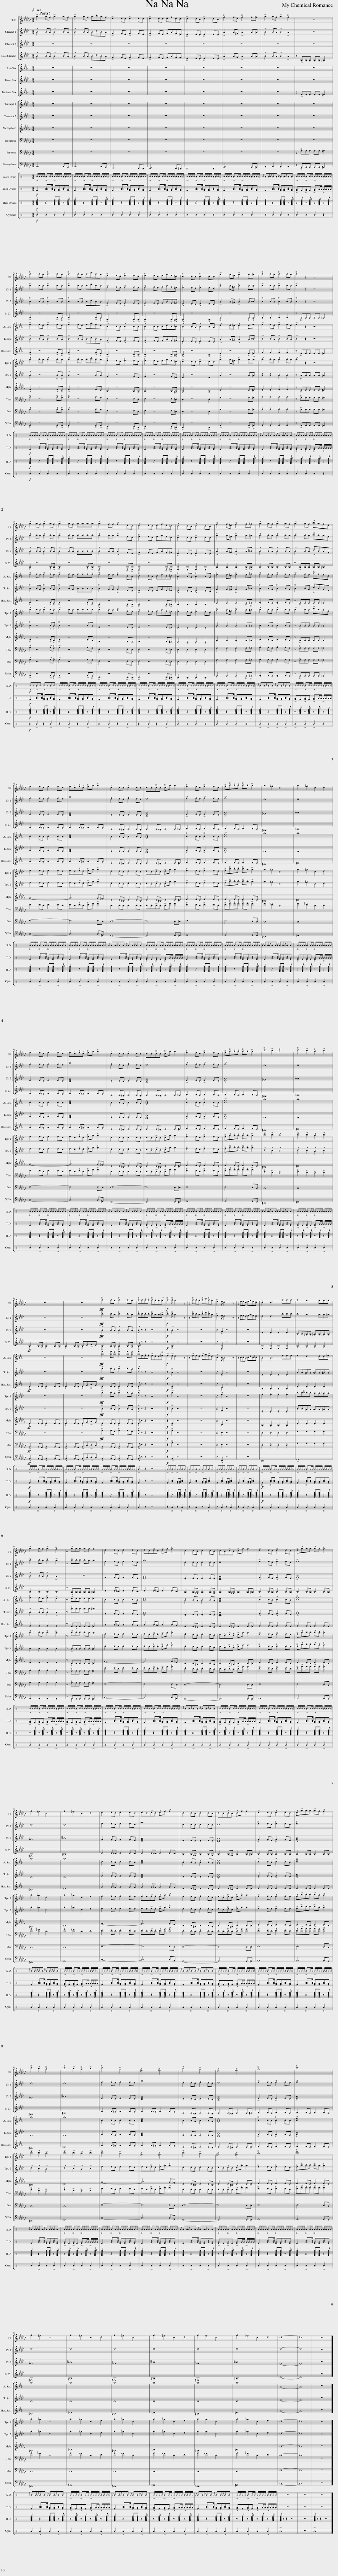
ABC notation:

X:1
%%score [ 1 [ 2 3 ] 4 ] [ 5 6 7 ] [ [ 8 9 ] 10 11 12 13 ] [ 14 15 16 17 ]
L:1/8
Q:1/4=167
M:4/4
I:linebreak $
K:Gb
V:1 treble
V:2 treble transpose=-2
V:3 treble transpose=-2
V:4 treble transpose=-14
V:5 treble transpose=-9
V:6 treble transpose=-14
V:7 treble transpose=-21
V:8 treble transpose=-2
V:9 treble transpose=-2
V:10 treble transpose=-7
V:11 bass
V:12 bass
V:13 bass
V:14 perc
K:none
V:15 perc
K:none
V:16 perc
K:none
V:17 perc
K:none
V:1
 !>!a2 ag !>!a2 ag | !>!a2 ag ac'ag | !>!e2 ed !>!e2 ed | !>!e2 ed ege=d | !>!d2 dc !>!d2 dc | %5
 !>!g2 g=e !>!g2 g=g | !>!a2 ag !>!a2 !>!g2 | z8 |$ !>!a2 ag !>!a2 ag | !>!a2 ag ac'ag | %10
 !>!e2 ed !>!e2 ed | !>!e2 ed ege=d | !>!d2 dc !>!d2 dc | !>!g2 g=e !>!g2 g=g | !>!a2 ag !>!a2 ag | %15
 !>!a2 z2 z4 |$ !>!a2 ag !>!a2 ag | !>!a2 ag aaaa | !>!a2 gg !>!g2 ed | !>!e2 ed ege=d | %20
 !>!d2 dc !>!d2 dc | !>!g2 g=e !>!g2 g=g | !>!a2 ag !>!a2 ag | !>!a2 ag !>!c'age |$ e2 ed e2 ed | %25
 e.d!>!e.d !>!e.g !>!g2 | .d2 dc .d2 dc | d.c!>!d.c !>!d.g g2 | !>!e2 ed !>!e2 ed | !>!e!>!a.a.a !>!a.g !>!g2 | %30
 g2 _f2 c4 | g2 _f2 c2 d2 |$ e2 ed e2 ed | e.d!>!e.d !>!e.g !>!g2 | .d2 dc .d2 dc | %35
 d.c!>!d.c !>!d.g g2 | !>!e2 ed !>!e2 ed | !>!e!>!a.a.a !>!a.g !>!g2 | !>!c'2 !>!b2 !>!a4 | !>!c'2 !>!b2 !>!a2 !>!b2 |$ %40
 z8 | z8 |!fff! !>!a2 ag !>!a2 ag | !>!a.a.a.a !>!a.gg!>!=g |!f! !>!a2 !>!a g4 z | %45
 z !>!a.ag !>!ac'!>!ag | !>!e2 e d4 z | z eed ege=d | .d2 d3 aaa | a2 g3 gg=g |$ %50
 !>!a2 ag !>!a2 !>!g2 | z !>!aaa ag g2 | e2 ed e2 ed | e.d!>!e.d !>!e.g !>!g2 | .d2 dc .d2 dc | %55
 d.c!>!d.c !>!d.g g2 | !>!e2 ed !>!e2 ed | !>!e!>!a.a.a !>!a.g !>!g2 |$ g2 _f2 c4 | g2 _f2 c2 d2 | %60
 e2 ed e2 ed | e.d!>!e.d !>!e.g !>!g2 | .d2 dc .d2 dc | d.c!>!d.c !>!d.g g2 | !>!e2 ed !>!e2 ed | %65
 !>!e!>!a.a.a !>!a.g !>!g2 |$ !>!c'2 !>!b2 !>!a4 | !>!c'2 !>!b2 !>!a2 !>!b2 | !>!c'4 !>!g4 | !>!=e4 !>!_e4 | %70
 !>!b4 !>!g4 | !>!=e4 !>!_e4 | !>!a8 | !>!c'8 |$ g2 _f2 c4 | %75
 g2 _f2 c2 d2 | g2 _f2 c4 | g2 _f2 c2 d2 | g2 _f2 c4 | g2 _f2 c2 d2 | %80
 c8- | c8 | z8 |] %83
V:2
[K:Ab] !>!B2 BA !>!B2 BA | !>!B2 BA BdBA | !>!F2 FE !>!F2 FE | !>!F2 FE FAF=E | !>!E2 ED !>!E2 ED | %5
 !>!A2 A^F !>!A2 A=A | !>!B2 BA !>!B2 !>!A2 | z8 |$ !>!b2 ba !>!b2 ba | !>!b2 ba bd'ba | %10
 !>!f2 fe !>!f2 fe | !>!f2 fe faf=e | !>!e2 ed !>!e2 ed | !>!a2 a^f !>!a2 a=a | !>!b2 ba !>!b2 ba | %15
 !>!b2 z2 z4 |$ !>!b2 ba !>!b2 ba | !>!b2 ba bbbb | !>!b2 aa !>!a2 fe | !>!f2 fe faf=e | %20
 !>!e2 ed !>!e2 ed | !>!a2 a^f !>!a2 a=a | !>!b2 ba !>!b2 ba | !>!b2 ba !>!d'baf |$ f2 fe f2 fe | %25
 a8 | .e2 ed .e2 ed | e8 | !>!f2 fe !>!f2 fe | !>!f8 | %30
 d8 | d8 |$ f2 fe f2 fe | a8 | .e2 ed .e2 ed | %35
 e8 | !>!f2 fe !>!f2 fe | !>!f8 | d8 | d8 |$ %40
 z8 | z8 |!fff! !>!b2 ba !>!b2 ba | !>!b.b.b.b !>!b.aa!>!=a |!f! !>!b2 !>!b a4 z | %45
 z !>!b.ba !>!bd'!>!ba | !>!f2 f e4 z | z ffe faf=e | .e2 e3 bbb | b2 a3 aa=a |$ %50
 !>!b2 ba !>!b2 !>!a2 | z !>!bbb ba a2 | f2 fe f2 fe | a8 | .e2 ed .e2 ed | %55
 e8 | !>!f2 fe !>!f2 fe | !>!f8 |$ d8 | d8 | %60
 f2 fe f2 fe | a8 | .e2 ed .e2 ed | e8 | !>!f2 fe !>!f2 fe | %65
 !>!f8 |$ d8 | d8 | f2 fe f2 fe | a8 | %70
 .e2 ed .e2 ed | e8 | !>!f2 fe !>!f2 fe | !>!f8 |$ d8 | %75
 d8 | d8 | d8 | d8 | d8 | %80
 d8- | d8 | z8 |] %83
V:3
[K:Ab] z8 | z8 | z8 | z8 | z8 | %5
 z8 | z8 | z8 |$ !>!B2 BA !>!B2 BA | !>!B2 BA BdBA | %10
 !>!F2 FE !>!F2 FE | !>!F2 FE FAF_F | !>!E2 ED !>!E2 ED | !>!A2 A_G !>!A2 A__B | !>!B2 BA !>!B2 BA | %15
 !>!B2 z2 z4 |$ !>!B2 BA !>!B2 BA | !>!B2 BA BBBB | !>!B2 AA !>!A2 FE | !>!F2 FE FAF_F | %20
 !>!E2 ED !>!E2 ED | !>!A2 A_G !>!A2 A__B | !>!B2 BA !>!B2 BA | !>!B2 BA !>!dBAF |$ F2 FE F2 FE | %25
 [DFA]8 | .E2 ED .E2 ED | [CEA]8 | !>!F2 FE !>!F2 FE | !>![FB]8 | %30
 _G8 | __B8 |$ F2 FE F2 FE | [DFA]8 | .E2 ED .E2 ED | %35
 [CEA]8 | !>!F2 FE !>!F2 FE | !>![FB]8 | _G8 | __B8 |$ %40
 z8 | z8 |!fff! !>!B2 BA !>!B2 BA | !>!B z z2 z4 |!f! z2 !>!B2 z4 | %45
 z8 | z2 !>!F2 z4 | z8 | .E2 .E2 .E2 .E2 | B,B,=A,A, _A,A,=A,A, |$ %50
 !>!B2 BA !>!B2 !>!A2 | z8 | F2 FE F2 FE | [DFA]8 | .E2 ED .E2 ED | %55
 [CEA]8 | !>!F2 FE !>!F2 FE | !>![FB]8 |$ _G8 | __B8 | %60
 F2 FE F2 FE | [DFA]8 | .E2 ED .E2 ED | [CEA]8 | !>!F2 FE !>!F2 FE | %65
 !>![FB]8 |$ _G8 | __B8 | F2 FE F2 FE | [DFA]8 | %70
 .E2 ED .E2 ED | [CEA]8 | !>!F2 FE !>!F2 FE | !>![FB]8 |$ _G8 | %75
 __B8 | _G8 | __B8 | _G8 | __B8 | %80
 F8- | F8 | z8 |] %83
V:4
[K:Ab] !>!B2 BA !>!B2 BA | !>!B2 BA BdBA | !>!F2 FE !>!F2 FE | !>!F2 FE FAF_F | !>!E2 ED !>!E2 ED | %5
 !>!A2 A_G !>!A2 A=A | !>!B2 BA !>!B2 !>!A2 | z !>!A,A,A, A,A, =A,2 |$ !>!B,2 z4 !>!B,!>!A, | !>!B,2 z4 !>!B,!>!A, | %10
 !>!F,2 z4 !>!F,!>!E, | !>!F,2 z4 !>!F,!>!=E, | !>!E,2 z4 !>!E,2 | !>!A,2 z4 !>!A,!>!=A, | .B,2 .B,2 .B,2 .B,2 | %15
 z !>!A,A,A, A,A, =A,2 |$ !>!B,2 z4 !>!B,!>!A, | !>!B,2 z4 !>!B,!>!A, | !>!F,2 z4 !>!F,!>!E, | !>!F,2 z4 !>!F,!>!=E, | %20
 .E,2 .E,2 .E,2 .E,2 | .A,2 .A,2 .A,2 !>!A,!>!=A, | .B,2 B,A, .B,2 B,A, | z !>!A,A,A, A,A, =A,2 |$ D2 D_C D2 DC | %25
 D2 D_C D2 DC | A,2 A,_G, A,2 A,G, | A,2 A,_G, A,2 A,=A, | B,2 B,A, B,2 B,A, | B,2 B,A, B,2 B,A, | %30
 ^F,8 | =A,8 |$ D2 D_C D2 DC | D2 D_C D2 DC | A,2 A,_G, A,2 A,G, | %35
 A,2 A,_G, A,2 A,=A, | B,2 B,A, B,2 B,A, | B,2 B,A, B,2 B,A, | ^F,8 | =A,8 |$ %40
!ff! !>!B,2 B,A, !>!B,2 B,A, | !>!B,2 B,A, !>!B,D!>!ED | !>!B,2 B,A, !>!B,2 B,A, | !>!B, z z2 z4 |!f! z2 !>!B,2 z4 | %45
 z8 | z2 !>!F,2 z4 | z8 | .E,2 .E,2 .E,2 .E,2 | .A,2 .A,2 .A,2 .A,2 |$ %50
 .B,2 .B,2 .B,2 .B,2 | z !>!A,A,A, A,A, =A,2 | D2 D_C D2 DC | D2 D_C D2 DC | A,2 A,_G, A,2 A,G, | %55
 A,2 A,_G, A,2 A,=A, | B,2 B,A, B,2 B,A, | B,2 B,A, B,2 B,A, |$ ^F,8 | =A,8 | %60
 D2 D_C D2 DC | D2 D_C D2 DC | A,2 A,_G, A,2 A,G, | A,2 A,_G, A,2 A,=A, | B,2 B,A, B,2 B,A, | %65
 B,2 B,A, B,2 B,A, |$ ^F,8 | =A,8 | D2 D_C D2 DC | D2 D_C D2 DC | %70
 A,2 A,_G, A,2 A,G, | A,2 A,_G, A,2 A,=A, | B,2 B,A, B,2 B,A, | B,2 B,A, B,2 B,A, |$ ^F,8 | %75
 =A,8 | ^F,8 | =A,8 | ^F,8 | =A,8 | %80
 D8- | D8 | z8 |] %83
V:5
[K:Eb] z8 | z8 | z8 | z8 | z8 | %5
 z8 | z8 | z8 |$ !>!f2 fe !>!f2 fe | !>!f2 fe fafe | %10
 !>!c2 cB !>!c2 cB | !>!c2 cB cec_c | !>!B2 BA !>!B2 BA | !>!e2 e_d !>!e2 e_f | !>!f2 fe !>!f2 fe | %15
 !>!f2 z2 z4 |$ !>!f2 fe !>!f2 fe | !>!f2 fe ffff | !>!f2 ee !>!e2 cB | !>!c2 cB cec_c | %20
 !>!B2 BA !>!B2 BA | !>!e2 e_d !>!e2 e_f | !>!f2 fe !>!f2 fe | !>!f2 fe !>!afec |$ c2 cB c2 cB | %25
 [Ace]8 | .B2 BA .B2 BA | [GBe]8 | !>!c2 cB !>!c2 cB | !>![cf]8 | %30
 a8 | a8 |$ c2 cB c2 cB | [Ace]8 | .B2 BA .B2 BA | %35
 [GBe]8 | !>!c2 cB !>!c2 cB | !>![cf]8 | a8 | a8 |$ %40
 z8 | z8 |!fff! !>!f'2 f'e' !>!f'2 f'e' | !>!f'.f.f.f !>!f.ee!>!_f |!f! !>!f2 !>!f e4 z | %45
 z !>!f.fe !>!fa!>!fe | !>!c2 c B4 z | z ccB cec_c | .B2 B3 fff | f2 e3 ee_f |$ %50
 !>!f2 fe !>!f2 !>!e2 | z !>!eee ee =e2 | c2 cB c2 cB | [Ace]8 | .B2 BA .B2 BA | %55
 [GBe]8 | !>!c2 cB !>!c2 cB | !>![cf]8 |$ a8 | a8 | %60
 c2 cB c2 cB | [Ace]8 | .B2 BA .B2 BA | [GBe]8 | !>!c2 cB !>!c2 cB | %65
 !>![cf]8 |$ a8 | a8 | c2 cB c2 cB | [Ace]8 | %70
 .B2 BA .B2 BA | [GBe]8 | !>!c2 cB !>!c2 cB | !>![cf]8 |$ a8 | %75
 a8 | a8 | a8 | a8 | a8 | %80
 A8- | A8 | z8 |] %83
V:6
[K:Ab] z8 | z8 | z8 | z8 | z8 | %5
 z8 | z8 | z8 |$ !>!B2 BA !>!B2 BA | !>!B2 BA BdBA | %10
 !>!F2 FE !>!F2 FE | !>!F2 FE FAF_F | !>!E2 ED !>!E2 ED | !>!A2 A_G !>!A2 A__B | !>!B2 BA !>!B2 BA | %15
 !>!B2 z2 z4 |$ !>!B2 BA !>!B2 BA | !>!B2 BA BBBB | !>!B2 AA !>!A2 FE | !>!F2 FE FAF_F | %20
 !>!E2 ED !>!E2 ED | !>!A2 A_G !>!A2 A__B | !>!B2 BA !>!B2 BA | !>!B2 BA !>!dBAF |$ F2 FE F2 FE | %25
 [DFA]8 | .E2 ED .E2 ED | [CEA]8 | !>!F2 FE !>!F2 FE | !>![FB]8 | %30
 D8 | D8 |$ F2 FE F2 FE | [DFA]8 | .E2 ED .E2 ED | %35
 [CEA]8 | !>!F2 FE !>!F2 FE | !>![FB]8 | D8 | D8 |$ %40
 z8 | z8 |!fff! !>!b2 ba !>!b2 ba | !>!b z z2 z4 |!f! z2 !>!B2 z4 | %45
 z8 | z2 !>!F2 z4 | z8 | .E2 .E2 .E2 .E2 | BB=AA _AA=AA |$ %50
 !>!B2 BA !>!B2 !>!A2 | z !>!aaa aa =a2 | F2 FE F2 FE | [DFA]8 | .E2 ED .E2 ED | %55
 [CEA]8 | !>!F2 FE !>!F2 FE | !>![FB]8 |$ D8 | D8 | %60
 F2 FE F2 FE | [DFA]8 | .E2 ED .E2 ED | [CEA]8 | !>!F2 FE !>!F2 FE | %65
 !>![FB]8 |$ D8 | D8 | F2 FE F2 FE | [DFA]8 | %70
 .E2 ED .E2 ED | [CEA]8 | !>!F2 FE !>!F2 FE | !>![FB]8 |$ D8 | %75
 D8 | D8 | D8 | D8 | D8 | %80
 F8- | F8 | z8 |] %83
V:7
[K:Eb] z8 | z8 | z8 | z8 | z8 | %5
 z8 | z8 | z !>!EEE EE =E2 |$ !>!F2 z4 !>!F!>!E | !>!F2 z4 !>!F!>!E | %10
 !>!C2 z4 !>!C!>!B, | !>!C2 z4 !>!C!>!=B, | !>!B,2 z4 !>!B,2 | !>!E2 z4 !>!E!>!=E | .F2 .F2 .F2 .F2 | %15
 z !>!EEE EE =E2 |$ !>!F2 z4 !>!F!>!E | !>!F2 z4 !>!F!>!E | !>!C2 z4 !>!C!>!B, | !>!C2 z4 !>!C!>!=B, | %20
 .B,2 .B,2 .B,2 .B,2 | .E2 .E2 .E2 !>!E!>!=E | .F2 FE .F2 FE | z !>!EEE EE =E2 |$ A2 A_G A2 AG | %25
 A2 A_G A2 AG | E2 E_D E2 ED | E2 E_D E2 E=E | F2 FE F2 FE | F2 FE F2 FE | %30
 ^C8 | =E8 |$ A2 A_G A2 AG | A2 A_G A2 AG | E2 E_D E2 ED | %35
 E2 E_D E2 E=E | F2 FE F2 FE | F2 FE F2 FE | ^C8 | =E8 |$ %40
!ff! !>!F2 FE !>!F2 FE | !>!F2 FE !>!FA!>!BA | !>!F2 FE !>!F2 FE | !>!F z z2 z4 |!f! z2 !>!F2 z4 | %45
 z8 | z2 !>!C2 z4 | z8 | .B,2 .B,2 .B,2 .B,2 | .E2 .E2 .E2 .E2 |$ %50
 .F2 .F2 .F2 .F2 | z E!>!EE EE =E2 | A2 A_G A2 AG | A2 A_G A2 AG | E2 E_D E2 ED | %55
 E2 E_D E2 E=E | F2 FE F2 FE | F2 FE F2 FE |$ ^C8 | =E8 | %60
 A2 A_G A2 AG | A2 A_G A2 AG | E2 E_D E2 ED | E2 E_D E2 E=E | F2 FE F2 FE | %65
 F2 FE F2 FE |$ ^C8 | =E8 | A2 A_G A2 AG | A2 A_G A2 AG | %70
 E2 E_D E2 ED | E2 E_D E2 E=E | F2 FE F2 FE | F2 FE F2 FE |$ ^C8 | %75
 =E8 | ^C8 | =E8 | ^C8 | =E8 | %80
 A8- | A8 | z8 |] %83
V:8
[K:Ab] z8 | z8 | z8 | z8 | z8 | %5
 z8 | z8 | z8 |$ !>!b2 ba !>!b2 ba | !>!b2 ba bd'ba | %10
 !>!f2 fe !>!f2 fe | !>!f2 fe faf=e | !>!e2 ed !>!e2 ed | !>!a2 a^f !>!a2 a=a | !>!b2 ba !>!b2 ba | %15
 !>!b2 z2 z4 |$ !>!b2 ba !>!b2 ba | !>!b2 ba bbbb | !>!b2 aa !>!a2 fe | !>!f2 fe faf=e | %20
 !>!e2 ed !>!e2 ed | !>!a2 a^f !>!a2 a=a | !>!b2 ba !>!b2 ba | !>!b2 ba !>!d'baf |$ f2 fe f2 fe | %25
 f.e!>!f.e !>!f.a !>!a2 | .e2 ed .e2 ed | e.d!>!e.d !>!e.a a2 | !>!f2 fe !>!f2 fe | !>!f!>!b.b.b !>!b.a !>!a2 | %30
 a2 _g2 d4 | a2 _g2 d2 e2 |$ f2 fe f2 fe | f.e!>!f.e !>!f.a !>!a2 | .e2 ed .e2 ed | %35
 e.d!>!e.d !>!e.a a2 | !>!f2 fe !>!f2 fe | !>!f!>!b.b.b !>!b.a !>!a2 | !>!d'2 !>!c'2 !>!b4 | !>!d'2 !>!c'2 !>!b2 !>!c'2 |$ %40
 z8 | z8 |!fff! !>!b2 ba !>!b2 ba | !>!b z z2 z4 |!f! z2 !>!b2 z4 | %45
 z8 | z2 !>!f2 z4 | z8 | .e2 .e2 .e2 .e2 | bb__bb aa=aa |$ %50
 !>!b2 ba !>!b2 !>!a2 | z !>!bbb ba a2 | f2 fe f2 fe | f.e!>!f.e !>!f.a !>!a2 | .e2 ed .e2 ed | %55
 e.d!>!e.d !>!e.a a2 | !>!f2 fe !>!f2 fe | !>!f!>!b.b.b !>!b.a !>!a2 |$ a2 _g2 d4 | a2 _g2 d2 e2 | %60
 f2 fe f2 fe | f.e!>!f.e !>!f.a !>!a2 | .e2 ed .e2 ed | e.d!>!e.d !>!e.a a2 | !>!f2 fe !>!f2 fe | %65
 !>!f!>!b.b.b !>!b.a !>!a2 |$ !>!d'2 !>!c'2 !>!b4 | !>!d'2 !>!c'2 !>!b2 !>!c'2 | !>!d'4 !>!a4 | !>!^f4 !>!=f4 | %70
 !>!c'4 !>!a4 | !>!^f4 !>!=f4 | !>!b8 | !>!d'8 |$ a2 _g2 d4 | %75
 a2 _g2 d2 e2 | a2 _g2 d4 | a2 _g2 d2 e2 | a2 _g2 d4 | a2 _g2 d2 e2 | %80
 d8- | d8 | z8 |] %83
V:9
[K:Ab] z8 | z8 | z8 | z8 | z8 | %5
 z8 | z8 | z8 |$ !>!B2 z4 !>!B!>!A | !>!B2 z4 BA | %10
 F2 z4 FE | F2 z4 F=E | E2 z4 E2 | A2 z4 A=A | .B2 .B2 .B2 .B2 | %15
 z !>!AAA AA =A2 |$ !>!B2 z4 !>!B!>!A | !>!B2 z4 BA | F2 z4 FE | F2 z4 F=E | %20
 .E2 .E2 .E2 .E2 | .A2 .A2 .A2 A=A | .B2 BA .B2 BA | z !>!AAA AA =A2 |$ f2 fe f2 fe | %25
 f.e!>!f.e !>!f.a !>!a2 | .e2 ed .e2 ed | e.d!>!e.d !>!e.a a2 | !>!f2 fe !>!f2 fe | !>!f!>!b.b.b !>!b.a !>!a2 | %30
 a2 _g2 d4 | a2 _g2 d2 e2 |$ f2 fe f2 fe | f.e!>!f.e !>!f.a !>!a2 | .e2 ed .e2 ed | %35
 e.d!>!e.d !>!e.a a2 | !>!f2 fe !>!f2 fe | !>!f!>!b.b.b !>!b.a !>!a2 | !>!d2 !>!c2 !>!B4 | !>!d2 !>!c2 !>!B2 !>!c2 |$ %40
 z8 | z8 |!fff! !>!B2 BA !>!B2 BA | !>!B z z2 z4 |!f! z2 !>!B2 z4 | %45
 z8 | z2 F2 z4 | z8 | .E2 .E2 .E2 .E2 | BB=AA _AA=AA |$ %50
 .B2 .B2 .B2 .B2 | z !>!AAA AA =A2 | f2 fe f2 fe | f.e!>!f.e !>!f.a !>!a2 | .e2 ed .e2 ed | %55
 e.d!>!e.d !>!e.a a2 | !>!f2 fe !>!f2 fe | !>!f!>!b.b.b !>!b.a !>!a2 |$ a2 _g2 d4 | a2 _g2 d2 e2 | %60
 f2 fe f2 fe | f.e!>!f.e !>!f.a !>!a2 | .e2 ed .e2 ed | e.d!>!e.d !>!e.a a2 | !>!f2 fe !>!f2 fe | %65
 !>!f!>!b.b.b !>!b.a !>!a2 |$ !>!d2 !>!c2 !>!B4 | !>!d2 !>!c2 !>!B2 !>!c2 | f2 fe f2 fe | f.e!>!f.e !>!f.a !>!a2 | %70
 .e2 ed .e2 ed | e.d!>!e.d !>!e.a a2 | !>!f2 fe !>!f2 fe | !>!f!>!b.b.b !>!b.a !>!a2 |$ a2 _g2 d4 | %75
 a2 _g2 d2 e2 | a2 _g2 d4 | a2 _g2 d2 e2 | a2 _g2 d4 | a2 _g2 d2 e2 | %80
 d8- | d8 | z8 |] %83
V:10
[K:Db] z8 | z8 | z8 | z8 | z8 | %5
 z8 | z8 | z8 |$ !>!E2 z4 !>!E!>!D | !>!E2 z4 ED | %10
 B,2 z4 B,A, | B,2 z4 B,=A, | A,2 z4 A,2 | D2 z4 D=D | .E2 .E2 .E2 .E2 | %15
 z !>!DDD DD =D2 |$ !>!E2 z4 !>!E!>!D | !>!E2 z4 ED | B,2 z4 B,A, | B,2 z4 B,=A, | %20
 .A,2 .A,2 .A,2 .A,2 | .D2 .D2 .D2 D=D | .E2 ED .E2 ED | z !>!DDD DD =D2 |$ G8- | %25
 G6 G_F | D2 D=B, D2 DB, | D2 D=B, D2 D=D | E2 ED E2 ED | E2 ED E2 ED | %30
 =B,8 | =D8 |$ G8- | G6 G_F | D2 D=B, D2 DB, | %35
 D2 D=B, D2 D=D | E2 ED E2 ED | E2 ED E2 ED | =B,8 | =D8 |$ %40
!ff! !>!E2 ED !>!E2 ED | !>!E2 ED !>!EG!>!AG | !>!E2 ED !>!E2 ED | !>!E z z2 z4 |!f! z2 !>!E2 z4 | %45
 z8 | z2 B,2 z4 | z8 | .A,2 .A,2 .A,2 .A,2 | .D2 .D2 .D2 .D2 |$ %50
 .E2 .E2 .E2 .E2 | z !>!DDD DD =D2 | G8- | G6 G_F | D2 D=B, D2 DB, | %55
 D2 D=B, D2 D=D | E2 ED E2 ED | E2 ED E2 ED |$ =B,8 | =D8 | %60
 G8- | G6 G_F | D2 D=B, D2 DB, | D2 D=B, D2 D=D | E2 ED E2 ED | %65
 E2 ED E2 ED |$ =B,8 | =D8 | G8- | G6 G_F | %70
 D2 D=B, D2 DB, | D2 D=B, D2 D=D | E2 ED E2 ED | E2 ED E2 ED |$ =B,8 | %75
 =D8 | =B,8 | =D8 | =B,8 | =D8 | %80
 B8- | B8 | z8 |] %83
V:11
 z8 | z8 | z8 | z8 | z8 | %5
 z8 | z8 | z8 |$ !>!A,2 z4 !>!A,!>!G, | !>!A,2 z4 A,G, | %10
 E,2 z4 E,D, | E,2 z4 E,=D, | D,2 z4 D,2 | G,2 z4 G,=G, | .A,2 .A,2 .A,2 .A,2 | %15
 z !>!G,G,G, G,G, =G,2 |$ !>!A,2 z4 !>!A,!>!G, | !>!A,2 z4 A,G, | E,2 z4 E,D, | E,2 z4 E,=D, | %20
 .D,2 .D,2 .D,2 .D,2 | .G,2 .G,2 .G,2 G,=G, | .A,2 A,G, .A,2 A,G, | z !>!G,G,G, G,G, =G,2 |$ E2 ED E2 ED | %25
 E.D!>!E.D !>!E.G !>!G2 | .D2 DC .D2 DC | D.C!>!D.C !>!D.G G2 | !>!E2 ED !>!E2 ED | !>!E!>!A.A.A !>!A.G !>!G2 | %30
 G2 _F2 C4 | G2 _F2 C2 D2 |$ E2 ED E2 ED | E.D!>!E.D !>!E.G !>!G2 | .D2 DC .D2 DC | %35
 D.C!>!D.C !>!D.G G2 | !>!E2 ED !>!E2 ED | !>!E!>!A.A.A !>!A.G !>!G2 | !>!C2 !>!B,2 !>!A,4 | !>!C2 !>!B,2 !>!A,2 !>!B,2 |$ %40
 z8 | z8 |!fff! !>!A,2 A,G, !>!A,2 A,G, | !>!A, z z2 z4 |!f! z2 !>!A,2 z4 | %45
 z8 | z2 E,2 z4 | z8 | .D,2 .D,2 .D,2 .D,2 | .G,2 .G,2 .G,2 .G,2 |$ %50
 .A,2 .A,2 .A,2 .A,2 | z !>!G,G,G, G,G, =G,2 | E2 ED E2 ED | E.D!>!E.D !>!E.G !>!G2 | .D2 DC .D2 DC | %55
 D.C!>!D.C !>!D.G G2 | !>!E2 ED !>!E2 ED | !>!E!>!A.A.A !>!A.G !>!G2 |$ G2 _F2 C4 | G2 _F2 C2 D2 | %60
 E2 ED E2 ED | E.D!>!E.D !>!E.G !>!G2 | .D2 DC .D2 DC | D.C!>!D.C !>!D.G G2 | !>!E2 ED !>!E2 ED | %65
 !>!E!>!A.A.A !>!A.G !>!G2 |$ !>!C2 !>!B,2 !>!A,4 | !>!C2 !>!B,2 !>!A,2 !>!B,2 | E2 ED E2 ED | E.D!>!E.D !>!E.G !>!G2 | %70
 .D2 DC .D2 DC | D.C!>!D.C !>!D.G G2 | !>!E2 ED !>!E2 ED | !>!E!>!A.A.A !>!A.G !>!G2 |$ G2 _F2 C4 | %75
 G2 _F2 C2 D2 | G2 _F2 C4 | G2 _F2 C2 D2 | G2 _F2 C4 | G2 _F2 C2 D2 | %80
 C8- | C8 | z8 |] %83
V:12
 z8 | z8 | z8 | z8 | z8 | %5
 z8 | z8 | z !>!G,G,G, G,G, =G,2 |$ !>!A,2 z4 !>!A,!>!G, | !>!A,2 z4 A,G, | %10
 E,2 z4 E,D, | E,2 z4 E,=D, | D,2 z4 D,2 | G,2 z4 G,=G, | .A,2 .A,2 .A,2 .A,2 | %15
 z !>!G,G,G, G,G, =G,2 |$ !>!A,2 z4 !>!A,!>!G, | !>!A,2 z4 A,G, | E,2 z4 E,D, | E,2 z4 E,=D, | %20
 .D,2 .D,2 .D,2 .D,2 | .G,2 .G,2 .G,2 G,=G, | .A,2 A,G, .A,2 A,G, | z !>!G,G,G, G,G, =G,2 |$ E,8- | %25
 E,6 E,D, | D,8- | D,6 D,=D, | E,8 | E,6 D,C, | %30
 C,8 | C,8 |$ E,8- | E,6 E,D, | D,8- | %35
 D,6 D,=D, | E,8 | E,6 D,C, | C,8 | C,8 |$ %40
!ff! !>!A,,2 A,,G,, !>!A,,2 A,,G,, | !>!A,,2 A,,G,, !>!A,,C,!>!D,C, | !>!A,,2 A,,G,, !>!A,,2 A,,G,, | !>!A,, z z2 z4 |!f! z2 !>!A,2 z4 | %45
 z8 | z2 E,2 z4 | z8 | .D,2 .D,2 .D,2 .D,2 | .G,2 .G,2 .G,2 .G,2 |$ %50
 .A,2 .A,2 .A,2 .A,2 | z !>!G,G,G, G,G, =G,2 | E,8- | E,6 E,D, | D,8- | %55
 D,6 D,=D, | E,8 | E,6 D,C, |$ C,8 | C,8 | %60
 E,8- | E,6 E,D, | D,8- | D,6 D,=D, | E,8 | %65
 E,6 D,C, |$ C,8 | C,8 | E,8- | E,6 E,D, | %70
 D,8- | D,6 D,=D, | E,8 | E,6 D,C, |$ C,8 | %75
 C,8 | C,8 | C,8 | C,8 | C,8 | %80
 E,8- | E,8 | z8 |] %83
V:13
 A,,6 A,,G,, | A,,6 A,,G,, | E,,6 E,,D,, | E,,6 E,,=D,, | D,,6 D,,2 | %5
 G,,6 G,,=G,, | .A,,2 .A,,2 .A,,2 .A,,2 | z !>!G,,G,,G,, G,,G,, =G,,2 |$ !>!A,,2 z4 !>!A,,!>!G,, | !>!A,,2 z4 !>!A,,!>!G,, | %10
 !>!E,,2 z4 !>!E,,!>!D,, | !>!E,,2 z4 !>!E,,!>!=D,, | !>!D,,2 z4 !>!D,,2 | !>!G,,2 z4 !>!G,,!>!=G,, | .A,,2 .A,,2 .A,,2 .A,,2 | %15
 z !>!G,,G,,G,, G,,G,, =G,,2 |$ !>!A,,2 z4 !>!A,,!>!G,, | !>!A,,2 z4 !>!A,,!>!G,, | !>!E,,2 z4 !>!E,,!>!D,, | !>!E,,2 z4 !>!E,,!>!=D,, | %20
 .D,,2 .D,,2 .D,,2 .D,,2 | .G,,2 .G,,2 .G,,2 !>!G,,!>!=G,, | .A,,2 A,,G,, .A,,2 A,,G,, | z !>!G,,G,,G,, G,,G,, =G,,2 |$ C,8- | %25
 C,6 C,=A,, | G,,8- | G,,6 G,,=G,, | A,,8 | A,,6 A,,G,, | %30
 =E,,8 | =G,,8 |$ C,8- | C,6 C,=A,, | G,,8- | %35
 G,,6 G,,=G,, | A,,8 | A,,6 A,,G,, | =E,,8 | =G,,8 |$ %40
!ff! !>!A,,2 A,,G,, !>!A,,2 A,,G,, | !>!A,,2 A,,G,, !>!A,,C,!>!D,C, | !>!A,,2 A,,G,, !>!A,,2 A,,G,, | !>!A,, z z2 z4 |!f! z2 !>!A,,2 z4 | %45
 z8 | z2 !>!E,,2 z4 | z8 | D,,8 | !>!G,,8 |$ %50
 .A,,2 .A,,2 .A,,2 .A,,2 | z !>!G,,G,,G,, G,,G,, =G,,2 | C,8- | C,6 C,=A,, | G,,8- | %55
 G,,6 G,,=G,, | A,,8 | A,,6 A,,G,, |$ =E,,8 | =G,,8 | %60
 C,8- | C,6 C,=A,, | G,,8- | G,,6 G,,=G,, | A,,8 | %65
 A,,6 A,,G,, |$ =E,,8 | =G,,8 | C,8- | C,6 C,=A,, | %70
 G,,8- | G,,6 G,,=G,, | A,,8 | A,,6 A,,G,, |$ =E,,8 | %75
 =G,,8 | =E,,8 | =G,,8 | =E,,8 | =G,,8 | %80
 C,8- | C,8 | z8 |] %83
V:14
[K:C] !>!B/B/B/B/ !>!BB/B/ !>!B/B/B/B/ B/B/B/^B/ | !>!B/B/B/B/ !>!BB/B/ !>!B/B/B/B/ B/B/B/^B/ | !>!B/B/B/B/ !>!BB/B/ !>!B/B/B/B/ B/B/B/^B/ | !>!B/B/B/B/ !>!BB/B/ !>!B/B/B/B/ B/B/B/^B/ | !>!B/B/B/B/ !>!BB/B/ !>!B/B/B/B/ B/B/B/^B/ | %5
 !>!B/B/B/B/ !>!BB/B/ !>!B/B/B/B/ B/B/B/^B/ |{/B} BB{/B}BB{/B} BB{/B}BB | !>!B/B/B/B/ !>!BB/B/ !>!B/B/B/B/ B/B/B/^B/ |$ !>!B/B/B/B/ !>!BB/B/ !>!B/B/B/B/ B/B/B/^B/ | !>!B/B/B/B/ !>!BB/B/ !>!B/B/B/B/ B/B/B/^B/ | %10
 !>!B/B/B/B/ !>!BB/B/ !>!B/B/B/B/ B/B/B/^B/ | !>!B/B/B/B/ !>!BB/B/ !>!B/B/B/B/ B/B/B/^B/ | !>!B/B/B/B/ !>!BB/B/ !>!B/B/B/B/ B/B/B/^B/ | !>!B/B/B/B/ !>!BB/B/ !>!B/B/B/B/ B/B/B/^B/ |{/B} BB{/B}BB{/B} BB{/B}BB | %15
 !>!B/B/B/B/ !>!BB/B/ !>!B/B/B/B/ B/B/B/^B/ |$!f! !>!BB!>!BB !>!BBBB | !>!B/B/B/B/ !>!BB/B/ !>!B/B/B/B/ B/B/B/^B/ | !>!B/B/B/B/ !>!BB/B/ !>!B/B/B/B/ B/B/B/^B/ | !>!B/B/B/B/ !>!BB/B/ !>!B/B/B/B/ B/B/B/^B/ | %20
 !>!B/B/B/B/ !>!BB/B/ !>!B/B/B/B/ B/B/B/^B/ | !>!B/B/B/B/ !>!BB/B/ !>!B/B/B/B/ B/B/B/^B/ |{/B} BB{/B}BB{/B} BB{/B}BB | !>!B/B/B/B/ !>!BB/B/ !>!B/B/B/B/ B/B/B/^B/ |$ !>!B/B/B/B/ !>!BB/B/ !>!B/B/B/B/ B/B/B/^B/ | %25
 !>!B/B/B/B/ !>!BB/B/ !>!B/B/B/B/ B/B/B/^B/ |{/B} BB{/B}BB{/B} BB{/B}BB | !>!B/B/B/B/ !>!BB/B/ !>!B/B/B/B/ B/B/B/^B/ | !>!B/B/B/B/ !>!BB/B/ !>!B/B/B/B/ B/B/B/^B/ | !>!B/B/B/B/ !>!BB/B/ !>!B/B/B/B/ B/B/B/^B/ | %30
{/B} BB{/B}BB{/B} BB{/B}BB | !>!B/B/B/B/ !>!BB/B/ !>!B/B/B/B/ B/B/B/^B/ |$ !>!B/B/B/B/ !>!BB/B/ !>!B/B/B/B/ B/B/B/^B/ | !>!B/B/B/B/ !>!BB/B/ !>!B/B/B/B/ B/B/B/^B/ |{/B} BB{/B}BB{/B} BB{/B}BB | %35
 !>!B/B/B/B/ !>!BB/B/ !>!B/B/B/B/ B/B/B/^B/ | !>!B/B/B/B/ !>!BB/B/ !>!B/B/B/B/ B/B/B/^B/ | !>!B/B/B/B/ !>!BB/B/ !>!B/B/B/B/ B/B/B/^B/ |{/B} BB{/B}BB{/B} BB{/B}BB | !>!B/B/B/B/ !>!BB/B/ !>!B/B/B/B/ B/B/B/^B/ |$ %40
 !>!B/B/B/B/ !>!BB/B/ !>!B/B/B/B/ B/B/B/^B/ | !>!B/B/B/B/ !>!BB/B/ !>!B/B/B/B/ B/B/B/^B/ | !>!B/B/B/B/ !>!BB/B/ !>!B/B/B/B/ B/B/B/^B/ | !>!B2 z2 z4 | !>!BB!>!BB !>!BBBB | %45
 !>!BB!>!BB !>!BBBB | !>!BB!>!BB !>!BBBB | !>!BB!>!BB !>!BBBB | !>!B/B/B/B/ !>!BB/B/ !>!B/B/B/B/ B/B/B/^B/ | !>!B/B/B/B/ !>!BB/B/ !>!B/B/B/B/ B/B/B/^B/ |$ %50
 !>!B/B/B/B/ !>!BB/B/ !>!B/B/B/B/ B/B/B/^B/ | !>!B/B/B/B/ !>!BB/B/ !>!B/B/B/B/ B/B/B/^B/ | !>!B/B/B/B/ !>!BB/B/ !>!B/B/B/B/ B/B/B/^B/ | !>!B/B/B/B/ !>!BB/B/ !>!B/B/B/B/ B/B/B/^B/ |{/B} BB{/B}BB{/B} BB{/B}BB | %55
 !>!B/B/B/B/ !>!BB/B/ !>!B/B/B/B/ B/B/B/^B/ | !>!B/B/B/B/ !>!BB/B/ !>!B/B/B/B/ B/B/B/^B/ | !>!B/B/B/B/ !>!BB/B/ !>!B/B/B/B/ B/B/B/^B/ |${/B} BB{/B}BB{/B} BB{/B}BB | !>!B/B/B/B/ !>!BB/B/ !>!B/B/B/B/ B/B/B/^B/ | %60
 !>!B/B/B/B/ !>!BB/B/ !>!B/B/B/B/ B/B/B/^B/ | !>!B/B/B/B/ !>!BB/B/ !>!B/B/B/B/ B/B/B/^B/ |{/B} BB{/B}BB{/B} BB{/B}BB | !>!B/B/B/B/ !>!BB/B/ !>!B/B/B/B/ B/B/B/^B/ | !>!B/B/B/B/ !>!BB/B/ !>!B/B/B/B/ B/B/B/^B/ | %65
 !>!B/B/B/B/ !>!BB/B/ !>!B/B/B/B/ B/B/B/^B/ |${/B} BB{/B}BB{/B} BB{/B}BB | !>!B/B/B/B/ !>!BB/B/ !>!B/B/B/B/ B/B/B/^B/ | !>!B/B/B/B/ !>!BB/B/ !>!B/B/B/B/ B/B/B/^B/ | !>!B/B/B/B/ !>!BB/B/ !>!B/B/B/B/ B/B/B/^B/ | %70
{/B} BB{/B}BB{/B} BB{/B}BB | !>!B/B/B/B/ !>!BB/B/ !>!B/B/B/B/ B/B/B/^B/ | !>!B/B/B/B/ !>!BB/B/ !>!B/B/B/B/ B/B/B/^B/ | !>!B/B/B/B/ !>!BB/B/ !>!B/B/B/B/ B/B/B/^B/ |${/B} BB{/B}BB{/B} BB{/B}BB | %75
 !>!B/B/B/B/ !>!BB/B/ !>!B/B/B/B/ B/B/B/^B/ |{/B} BB{/B}BB{/B} BB{/B}BB | !>!B/B/B/B/ !>!BB/B/ !>!B/B/B/B/ B/B/B/^B/ |{/B} BB{/B}BB{/B} BB{/B}BB | !>!B/B/B/B/ !>!BB/B/ !>!B/B/B/B/ B/B/B/^B/ | %80
 z8 | z8 | z8 |] %83
V:15
[K:C]!f! F2 [Ac]>[Ac] [FA][FA][Ac][FA] | F2 [Ac]>[Ac] [FA][FA][Ac][FA] | F2 [Ac]>[Ac] [FA][FA][Ac][FA] | F2 [Ac]>[Ac] [FA][FA][Ac][FA] | F2 [Ac]>[Ac] [FA][FA][Ac][FA] | %5
 F2 [Ac]>[Ac] [FA][FA][Ac][FA] | F2 [Ac]>[Ac] [FA][FA][Ac][FA] | !>![FA]F!>![FA]F !>![FA]A/A/ !>!A/A/A/A/ |$!f! F2 [Ac]>[Ac] [FA][FA][Ac][FA] | F2 [Ac]>[Ac] [FA][FA][Ac][FA] | %10
 F2 [Ac]>[Ac] [FA][FA][Ac][FA] | F2 [Ac]>[Ac] [FA][FA][Ac][FA] | F2 [Ac]>[Ac] [FA][FA][Ac][FA] | F2 [Ac]>[Ac] [FA][FA][Ac][FA] | F2 [Ac]>[Ac] [FA][FA][Ac][FA] | %15
 !>![FA]F!>![FA]F !>![FA]A/A/ !>!A/A/A/A/ |$!f! F2 [Ac]>[Ac] [FA][FA][Ac][FA] | F2 [Ac]>[Ac] [FA][FA][Ac][FA] | F2 [Ac]>[Ac] [FA][FA][Ac][FA] | F2 [Ac]>[Ac] [FA][FA][Ac][FA] | %20
 F2 [Ac]>[Ac] [FA][FA][Ac][FA] | F2 [Ac]>[Ac] [FA][FA][Ac][FA] | F2 [Ac]>[Ac] [FA][FA][Ac][FA] | !>![FA]F!>![FA]F !>![FA]A/A/ !>!A/A/A/A/ |$ F2 [Ac]>[Ac] [FA][FA][Ac][FA] | %25
 F2 [Ac]>[Ac] [FA][FA][Ac][FA] | F2 [Ac]>[Ac] [FA][FA][Ac][FA] | !>![FA]F!>![FA]F !>![FA]A/A/ !>!A/A/A/A/ | F2 [Ac]>[Ac] [FA][FA][Ac][FA] | F2 [Ac]>[Ac] [FA][FA][Ac][FA] | %30
 F2 [Ac]>[Ac] [FA][FA][Ac][FA] | !>![FA]F!>![FA]F !>![FA]A/A/ !>!A/A/A/A/ |$ F2 [Ac]>[Ac] [FA][FA][Ac][FA] | F2 [Ac]>[Ac] [FA][FA][Ac][FA] | F2 [Ac]>[Ac] [FA][FA][Ac][FA] | %35
 !>![FA]F!>![FA]F !>![FA]A/A/ !>!A/A/A/A/ | F2 [Ac]>[Ac] [FA][FA][Ac][FA] | F2 [Ac]>[Ac] [FA][FA][Ac][FA] | F2 [Ac]>[Ac] [FA][FA][Ac][FA] | !>![FA]F!>![FA]F !>![FA]A/A/ !>!A/A/A/A/ |$ %40
!f! F2 [Ac]>[Ac] [FA][FA][Ac][FA] | F2 [Ac]>[Ac] [FA][FA][Ac][FA] | F2 [Ac]>[Ac] [FA][FA][Ac][FA] | F2 z2 z4 | F2 [Ac]2 [FA][FA] [Ac]2 | %45
 F2 [Ac]2 [FA][FA] [Ac]2 | F2 [Ac]2 [FA][FA] [Ac]2 | F2 [Ac]2 [FA][FA] [Ac]2 |!f! !>!F2 !>![Ac][Ac] [FA][FA][Ac][FA] | F2 !>![Ac][Ac] [FA][FA][Ac][FA] |$ %50
 !>![FA]F!>![FA]F !>![FA]A/A/ !>!A/A/A/A/ | !>![FA]F!>![FA]F !>![FA]A/A/ !>!A/A/A/A/ | F2 [Ac]>[Ac] [FA][FA][Ac][FA] | F2 [Ac]>[Ac] [FA][FA][Ac][FA] | F2 [Ac]>[Ac] [FA][FA][Ac][FA] | %55
 !>![FA]F!>![FA]F !>![FA]A/A/ !>!A/A/A/A/ | F2 [Ac]>[Ac] [FA][FA][Ac][FA] | F2 [Ac]>[Ac] [FA][FA][Ac][FA] |$ F2 [Ac]>[Ac] [FA][FA][Ac][FA] | !>![FA]F!>![FA]F !>![FA]A/A/ !>!A/A/A/A/ | %60
 F2 [Ac]>[Ac] [FA][FA][Ac][FA] | F2 [Ac]>[Ac] [FA][FA][Ac][FA] | F2 [Ac]>[Ac] [FA][FA][Ac][FA] | !>![FA]F!>![FA]F !>![FA]A/A/ !>!A/A/A/A/ | F2 [Ac]>[Ac] [FA][FA][Ac][FA] | %65
 F2 [Ac]>[Ac] [FA][FA][Ac][FA] |$ F2 [Ac]>[Ac] [FA][FA][Ac][FA] | !>![FA]F!>![FA]F !>![FA]A/A/ !>!A/A/A/A/ | F2 [Ac]>[Ac] [FA][FA][Ac][FA] | F2 [Ac]>[Ac] [FA][FA][Ac][FA] | %70
 F2 [Ac]>[Ac] [FA][FA][Ac][FA] | !>![FA]F!>![FA]F !>![FA]A/A/ !>!A/A/A/A/ | F2 [Ac]>[Ac] [FA][FA][Ac][FA] | F2 [Ac]>[Ac] [FA][FA][Ac][FA] |$ F2 [Ac]>[Ac] [FA][FA][Ac][FA] | %75
 !>![FA]F!>![FA]F !>![FA]A/A/ !>!A/A/A/A/ | F2 [Ac]>[Ac] [FA][FA][Ac][FA] | !>![FA]F!>![FA]F !>![FA]A/A/ !>!A/A/A/A/ | F2 [Ac]>[Ac] [FA][FA][Ac][FA] | !>![FA]F!>![FA]F !>![FA]A/A/ !>!A/A/A/A/ | %80
 z8 | z8 | z8 |] %83
V:16
[K:C]!f! [FAceg]2 z2 [FAceg][FAceg] z [FAceg] | [FAceg]2 z2 [FAceg][FAceg] z [FAceg] | [FAceg]2 z2 [FAceg][FAceg] z [FAceg] | [FAceg]2 z2 [FAceg][FAceg] z [FAceg] | [FAceg]2 z2 [FAceg][FAceg] z [FAceg] | %5
 [FAceg]2 z2 [FAceg][FAceg] z [FAceg] | [FAceg]2 z2 [FAceg][FAceg] z [FAceg] | z [FAceg] z [FAceg] z [FAceg] z [FAceg] |$!f! [FAceg]2 z2 [FAceg][FAceg] z [FAceg] | [FAceg]2 z2 [FAceg][FAceg] z [FAceg] | %10
 [FAceg]2 z2 [FAceg][FAceg] z [FAceg] | [FAceg]2 z2 [FAceg][FAceg] z [FAceg] | [FAceg]2 z2 [FAceg][FAceg] z [FAceg] | [FAceg]2 z2 [FAceg][FAceg] z [FAceg] | [FAceg]2 z2 [FAceg][FAceg] z [FAceg] | %15
 z [FAceg] z [FAceg] z [FAceg] z [FAceg] |$!f! [FAceg]2 z2 [FAceg][FAceg] z [FAceg] | [FAceg]2 z2 [FAceg][FAceg] z [FAceg] | [FAceg]2 z2 [FAceg][FAceg] z [FAceg] | [FAceg]2 z2 [FAceg][FAceg] z [FAceg] | %20
 [FAceg]2 z2 [FAceg][FAceg] z [FAceg] | [FAceg]2 z2 [FAceg][FAceg] z [FAceg] | [FAceg]2 z2 [FAceg][FAceg] z [FAceg] | z [FAceg] z [FAceg] z [FAceg] z [FAceg] |$ [FAceg]2 z2 [FAceg][FAceg] z [FAceg] | %25
 [FAceg]2 z2 [FAceg][FAceg] z [FAceg] | [FAceg]2 z2 [FAceg][FAceg] z [FAceg] | z [FAceg] z [FAceg] z [FAceg] z [FAceg] | [FAceg]2 z2 [FAceg][FAceg] z [FAceg] | [FAceg]2 z2 [FAceg][FAceg] z [FAceg] | %30
 [FAceg]2 z2 [FAceg][FAceg] z [FAceg] | z [FAceg] z [FAceg] z [FAceg] z [FAceg] |$ [FAceg]2 z2 [FAceg][FAceg] z [FAceg] | [FAceg]2 z2 [FAceg][FAceg] z [FAceg] | [FAceg]2 z2 [FAceg][FAceg] z [FAceg] | %35
 z [FAceg] z [FAceg] z [FAceg] z [FAceg] | [FAceg]2 z2 [FAceg][FAceg] z [FAceg] | [FAceg]2 z2 [FAceg][FAceg] z [FAceg] | [FAceg]2 z2 [FAceg][FAceg] z [FAceg] | z [FAceg] z [FAceg] z [FAceg] z [FAceg] |$ %40
!f! [FAceg]2 z2 [FAceg][FAceg] z [FAceg] | [FAceg]2 z2 [FAceg][FAceg] z [FAceg] | [FAceg]2 z2 [FAceg][FAceg] z [FAceg] | [FAceg]2 z2 z4 | [FAceg]2 z2 [FAceg][FAceg] z [FAceg] | %45
 [FAceg]2 z2 [FAceg][FAceg] z [FAceg] | [FAceg]2 z2 [FAceg][FAceg] z [FAceg] | [FAceg]2 z2 [FAceg][FAceg] z [FAceg] |!f! [FAceg]2 z2 [FAceg][FAceg] z [FAceg] | [FAceg]2 z2 [FAceg][FAceg] z [FAceg] |$ %50
 z [FAceg] z [FAceg] z [FAceg] z [FAceg] | z [FAceg] z [FAceg] z [FAceg] z [FAceg] | [FAceg]2 z2 [FAceg][FAceg] z [FAceg] | [FAceg]2 z2 [FAceg][FAceg] z [FAceg] | [FAceg]2 z2 [FAceg][FAceg] z [FAceg] | %55
 z [FAceg] z [FAceg] z [FAceg] z [FAceg] | [FAceg]2 z2 [FAceg][FAceg] z [FAceg] | [FAceg]2 z2 [FAceg][FAceg] z [FAceg] |$ [FAceg]2 z2 [FAceg][FAceg] z [FAceg] | z [FAceg] z [FAceg] z [FAceg] z [FAceg] | %60
 [FAceg]2 z2 [FAceg][FAceg] z [FAceg] | [FAceg]2 z2 [FAceg][FAceg] z [FAceg] | [FAceg]2 z2 [FAceg][FAceg] z [FAceg] | z [FAceg] z [FAceg] z [FAceg] z [FAceg] | [FAceg]2 z2 [FAceg][FAceg] z [FAceg] | %65
 [FAceg]2 z2 [FAceg][FAceg] z [FAceg] |$ [FAceg]2 z2 [FAceg][FAceg] z [FAceg] | z [FAceg] z [FAceg] z [FAceg] z [FAceg] | [FAceg]2 z2 [FAceg][FAceg] z [FAceg] | [FAceg]2 z2 [FAceg][FAceg] z [FAceg] | %70
 [FAceg]2 z2 [FAceg][FAceg] z [FAceg] | z [FAceg] z [FAceg] z [FAceg] z [FAceg] | [FAceg]2 z2 [FAceg][FAceg] z [FAceg] | [FAceg]2 z2 [FAceg][FAceg] z [FAceg] |$ [FAceg]2 z2 [FAceg][FAceg] z [FAceg] | %75
 z [FAceg] z [FAceg] z [FAceg] z [FAceg] | [FAceg]2 z2 [FAceg][FAceg] z [FAceg] | z [FAceg] z [FAceg] z [FAceg] z [FAceg] | [FAceg]2 z2 [FAceg][FAceg] z [FAceg] | z [FAceg] z [FAceg] z [FAceg] z [FAceg] | %80
 [FAceg] z z2 z4 | z8 | [FAceg] z z2 z4 |] %83
V:17
[K:C]!f! B2 B2 B2 B2 | B2 B2 B2 B2 | B2 B2 B2 B2 | B2 B2 B2 B2 | B2 B2 B2 B2 | %5
 B2 B2 B2 B2 | B2 B2 B2 B2 | B2 B2 B2 z2 |$!f! B2 B2 B2 B2 | B2 B2 B2 B2 | %10
 B2 B2 B2 B2 | B2 B2 B2 B2 | B2 B2 B2 B2 | B2 B2 B2 B2 | B2 B2 B2 B2 | %15
 B2 B2 B2 z2 |$!f! z2 !>!B2 z2 !>!B2 | z2 !>!B2 z2 !>!B2 | z2 !>!B2 z2 !>!B2 | z2 !>!B2 z2 !>!B2 | %20
 B2 B2 B2 B2 | B2 B2 B2 B2 | !>!B2 !>!B2 !>!B2 !>!B2 | !>!B2 !>!B2 !>!B2 z2 |$ B2 !>!B2 B2 !>!B2 | %25
 B2 !>!B2 B2 !>!B2 | B2 !>!B2 B2 !>!B2 | B2 !>!B2 B2 !>!B2 | B2 !>!B2 B2 !>!B2 | B2 !>!B2 B2 !>!B2 | %30
 B2 !>!B2 B2 !>!B2 | B2 !>!B2 B2 !>!B2 |$ B2 !>!B2 B2 !>!B2 | B2 !>!B2 B2 !>!B2 | B2 !>!B2 B2 !>!B2 | %35
 B2 !>!B2 B2 !>!B2 | B2 !>!B2 B2 !>!B2 | B2 !>!B2 B2 !>!B2 | B2 !>!B2 B2 !>!B2 | B2 !>!B2 B2 !>!B2 |$ %40
 B2 !>!B2 B2 !>!B2 | B2 !>!B2 B2 !>!B2 | B2 !>!B2 B2 !>!B2 | B2 z2 z4 | z2 !>!B2 z2 !>!B2 | %45
 z2 !>!B2 z2 !>!B2 | z2 !>!B2 z2 !>!B2 | z2 !>!B2 z2 !>!B2 | B2 !>!B2 B2 !>!B2 | B2 !>!B2 B2 !>!B2 |$ %50
 B2 !>!B2 B2 !>!B2 | B2 !>!B2 B2 !>!B2 | B2 !>!B2 B2 !>!B2 | B2 !>!B2 B2 !>!B2 | B2 !>!B2 B2 !>!B2 | %55
 B2 !>!B2 B2 !>!B2 | B2 !>!B2 B2 !>!B2 | B2 !>!B2 B2 !>!B2 |$ B2 !>!B2 B2 !>!B2 | B2 !>!B2 B2 !>!B2 | %60
 B2 !>!B2 B2 !>!B2 | B2 !>!B2 B2 !>!B2 | B2 !>!B2 B2 !>!B2 | B2 !>!B2 B2 !>!B2 | B2 !>!B2 B2 !>!B2 | %65
 B2 !>!B2 B2 !>!B2 |$ B2 !>!B2 B2 !>!B2 | B2 !>!B2 B2 !>!B2 | B2 !>!B2 B2 !>!B2 | B2 !>!B2 B2 !>!B2 | %70
 B2 !>!B2 B2 !>!B2 | B2 !>!B2 B2 !>!B2 | B2 !>!B2 B2 !>!B2 | B2 !>!B2 B2 !>!B2 |$ B2 !>!B2 B2 !>!B2 | %75
 B2 !>!B2 B2 !>!B2 | B2 !>!B2 B2 !>!B2 | B2 !>!B2 B2 !>!B2 | B2 !>!B2 B2 !>!B2 | B2 !>!B2 B2 !>!B2 | %80
 !>!B8 | z8 | !>!B8 |] %83
